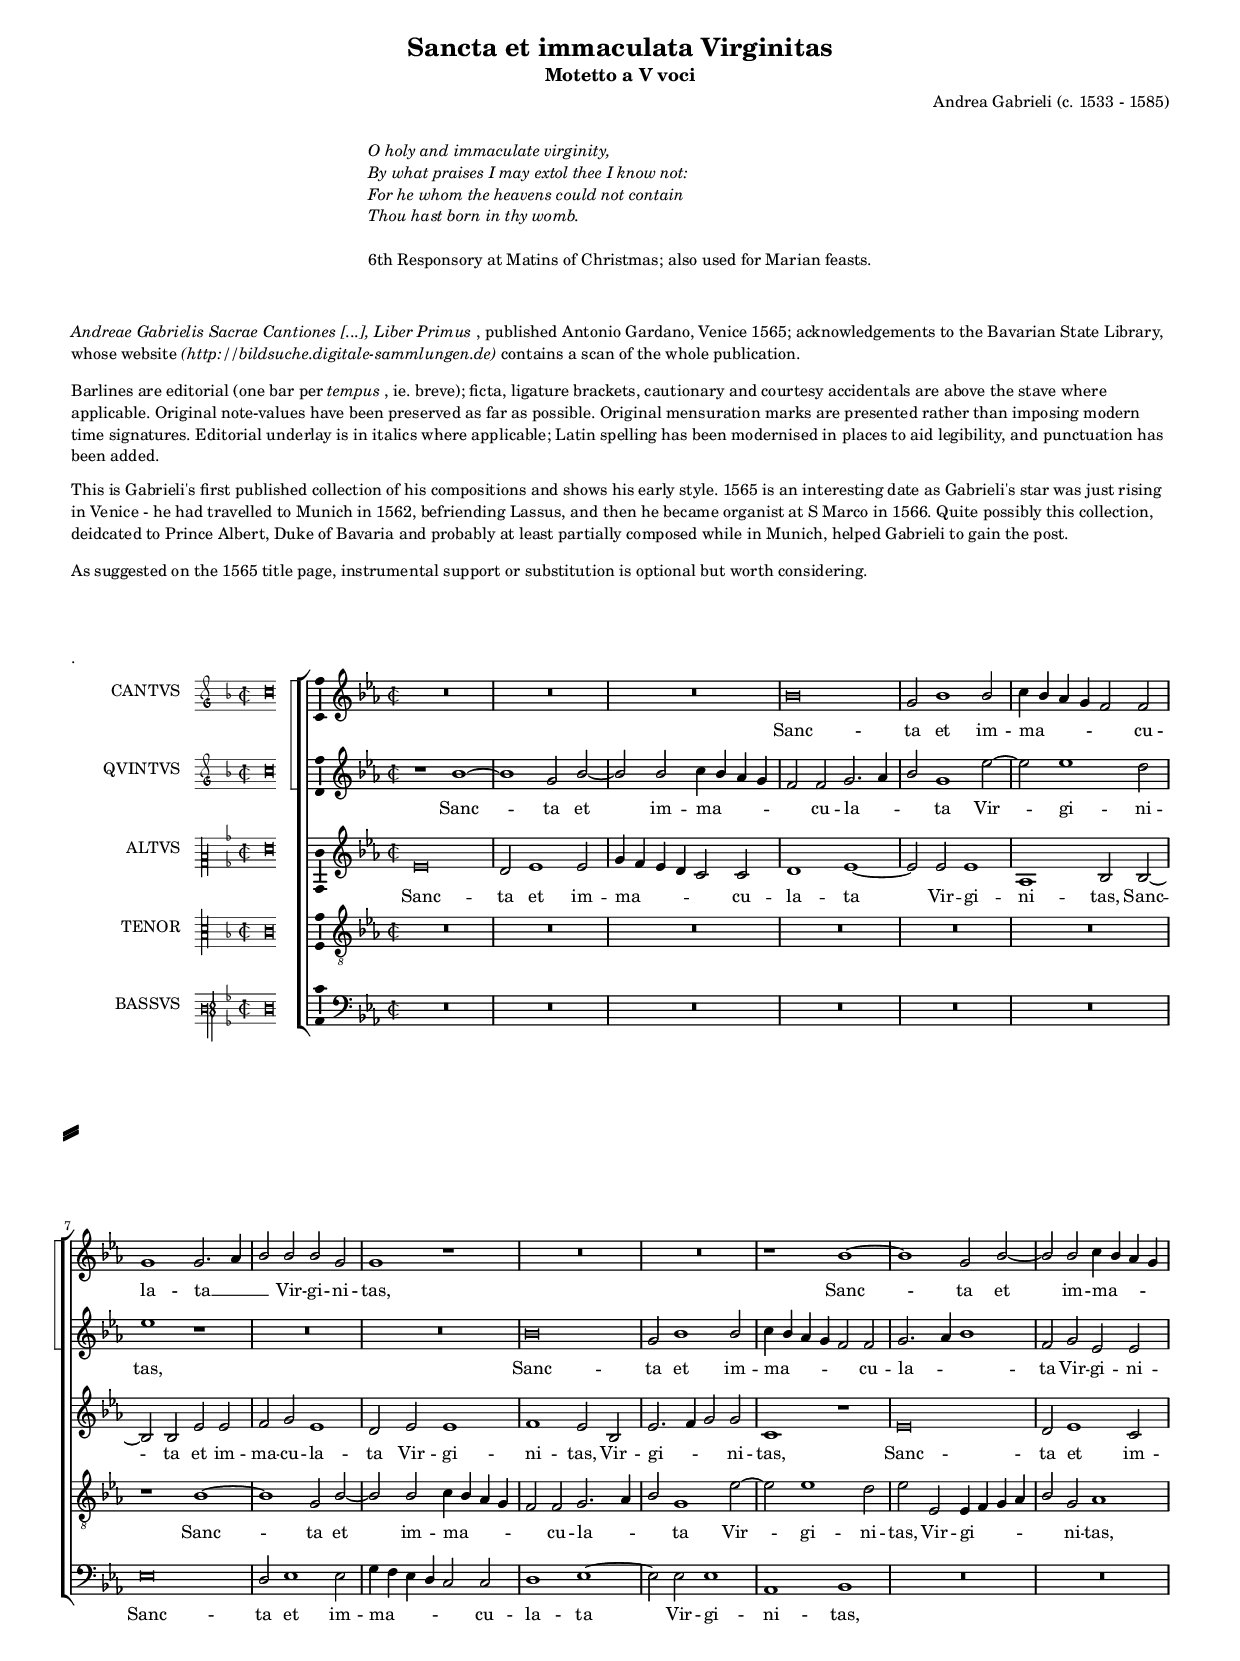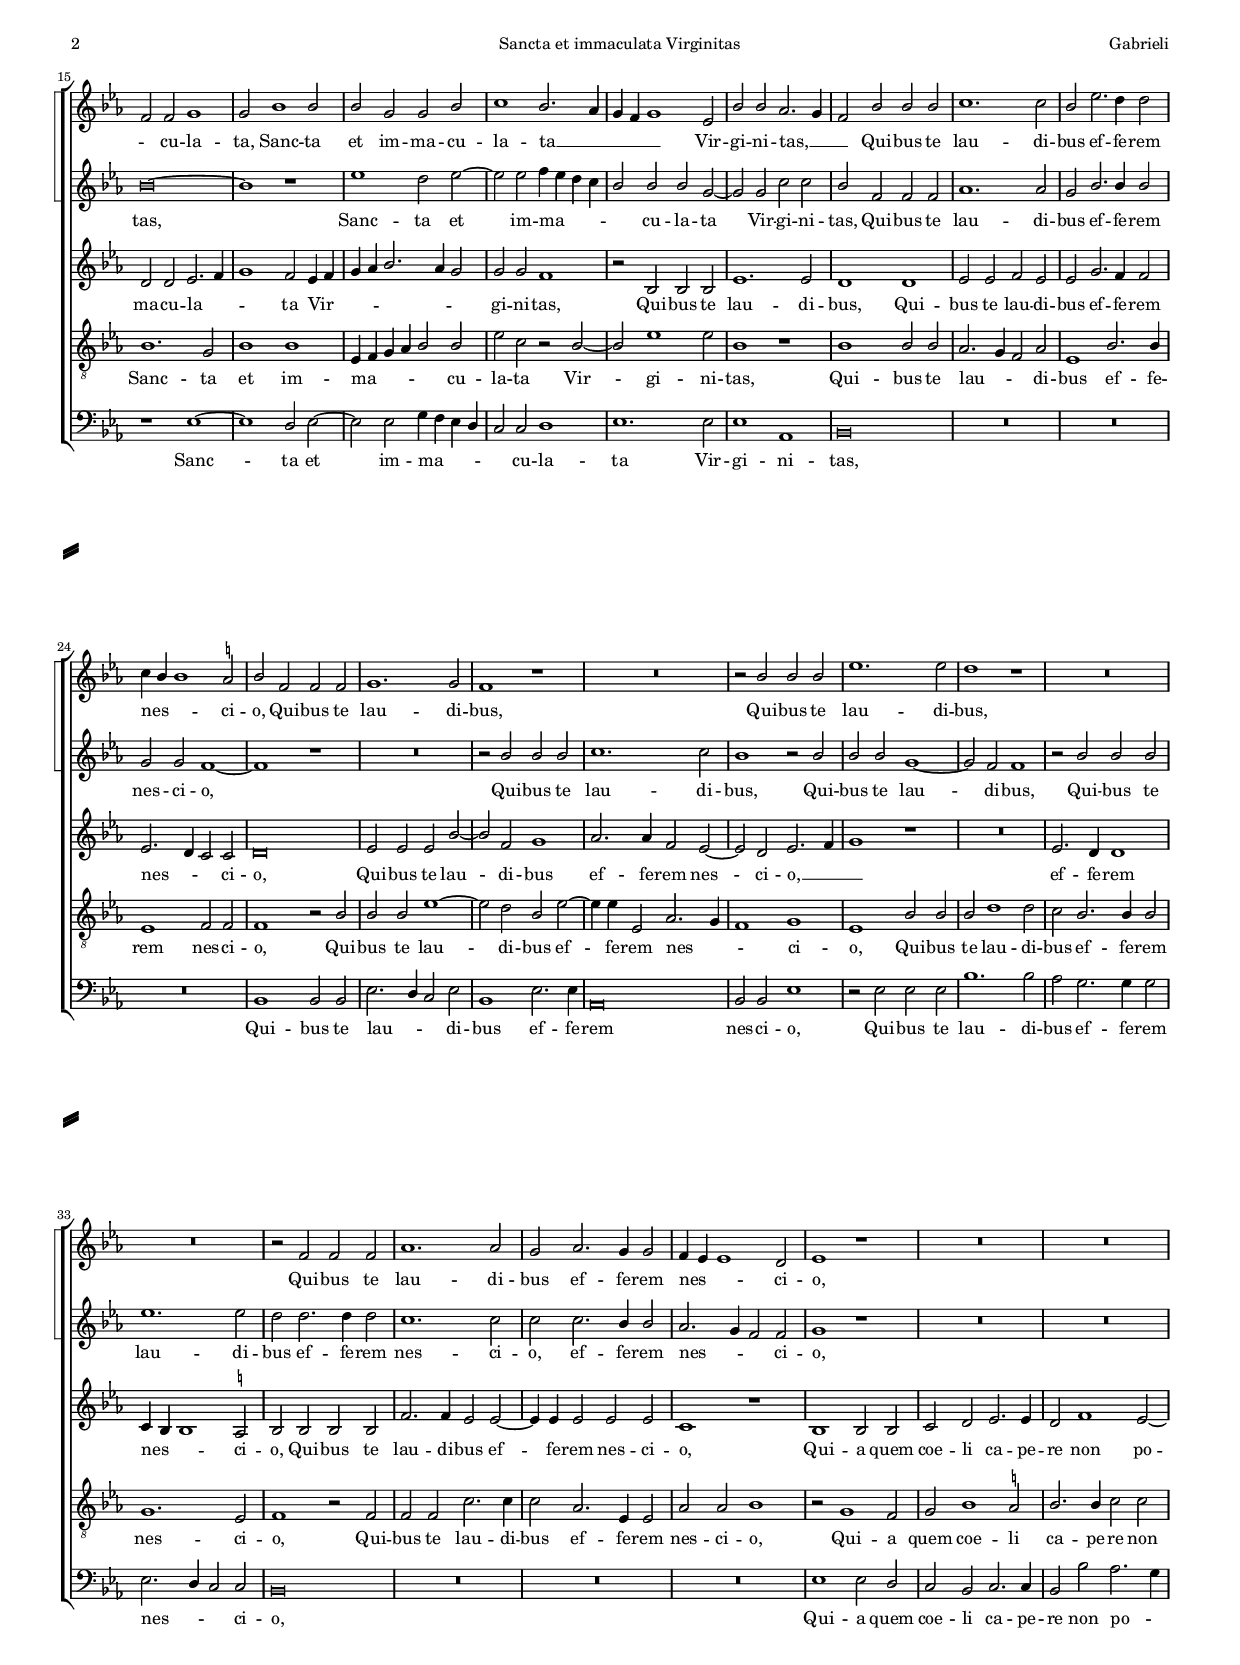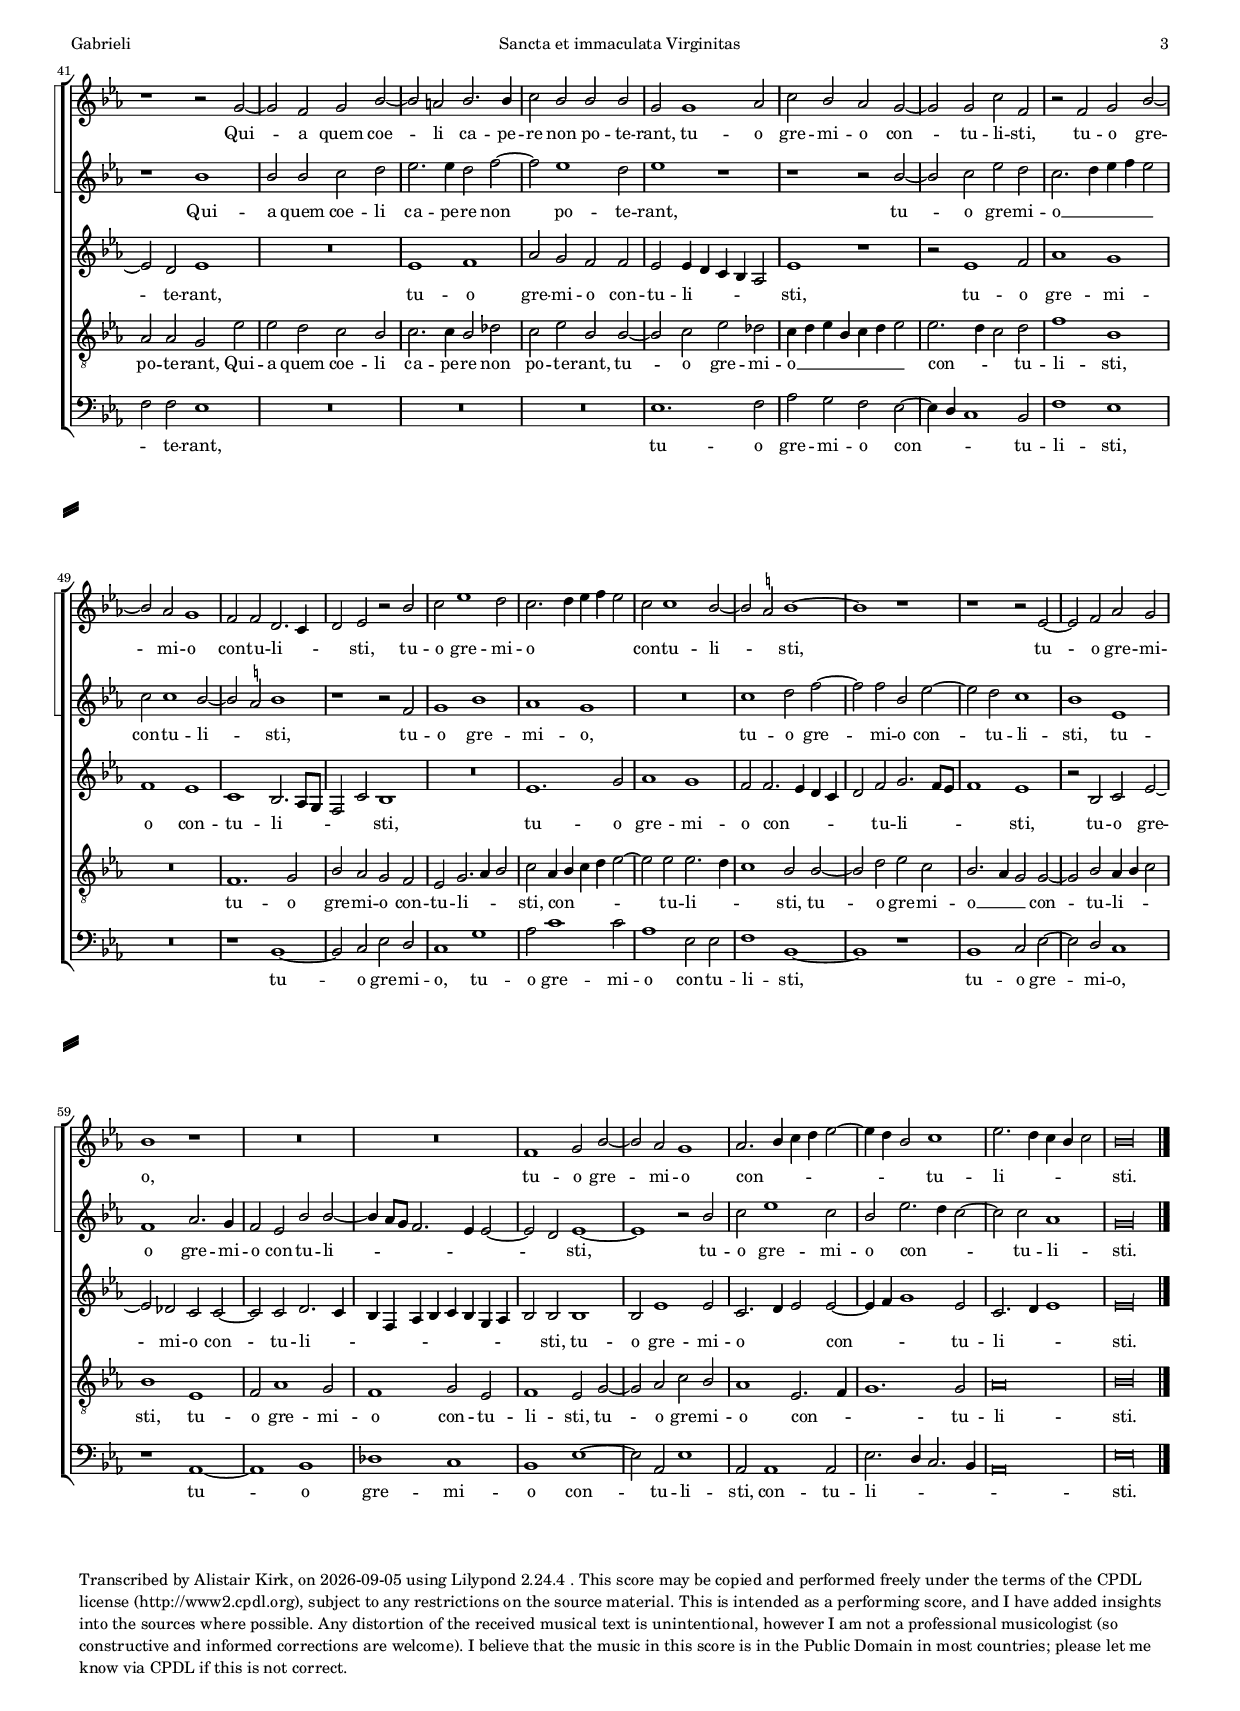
%
%  Alistair Kirk's Lilypond Template for Polyphonic Music - last revised 2015-04-29.
%
%  Best edited using Frescobaldi!  Get it from frescobaldi.org - a highly recommended
%  Lilypond editor.
%



%%%%%%%%%%%%%%%%%%
% 1 - Description of this score
%%%%%%%%%%%%%%%%%%

%%% 1A - paper layout
%

#(set-default-paper-size "a4")
#(set-global-staff-size 14)
\paper {
        left-margin   = 12\mm
        right-margin   = 12\mm
        top-margin    = 10\mm
        bottom-margin = 10\mm
}

%%% 1B - titles
%

\header {
	title = "Sancta et immaculata Virginitas"
	subtitle = "Motetto a V voci"
	% poet = ""
	% subsubtitle = "VIII Vocum"
	% arranger = ""
	composer = "Andrea Gabrieli (c. 1533 - 1585)"
	% opus=""
}

hcomposer = "Gabrieli"
htitle = "Sancta et immaculata Virginitas"

%%% 1C - Transposition of the whole score.
%
% This works relative to c.
%  Ie. To keep original pitch leave this as 'c' (without quotes).
% To transpose the whole score up a tone set to 'd'.  For down a tone, set to 'bes,' (note the comma) etc
%  Everything is transposed, including key signatures etc (but prefatory staves are not affected).

TranspositionInterval = bes,



%%% 1D - clefs and stave labels
%

StaveAClef =  "treble"
StaveALabel =  "CANTVS"

StaveBClef =  "treble"
StaveBLabel =  "QVINTVS"

StaveCClef =  "treble"
StaveCLabel =  "ALTVS"

StaveDClef =  "treble_8"
StaveDLabel =  "TENOR"

StaveEClef =   "bass"
StaveELabel =   "BASSVS"

StaveFClef =  "treble_8"
StaveFLabel =   "Altus"

StaveGClef =   "treble_8"
StaveGLabel =   "Tenor"

StaveHClef =   "bass"
StaveHLabel =   "Bassus"

%%% 1E - key and time signature
%

gkeysig = {\key f \major}  %  Nb.  don't need to change this even if transposing - see above
global = {
	\time 2/1  %nb this might be overridden elsewhere (actually thinking of getting rid of it here...
	\gkeysig
        \override Score.MetronomeMark #'transparent = ##t
}

%%%1f  - What sound and tempo to use for the output MIDI file
%

% Tempo:
% Set the first number in the line below to set the playback speed.
% The number controls the length of the semibreve (which is the
% tactus of most 16th century polyphony written in tempus imperfectum)
% Suggest something in the range of 35 (very slow) to 65 (very fast).
% 45 is my default.

midiTactus = #(ly:make-moment 45 1)

% Playback sound:
% I think ocarina sounds a bit like a chamber organ on most General MIDI
% soundbanks, and annoys me the least of all the various terrible options,
% but suit yourself!
% "recorder" may also be useful on your computer??

MidiPlaybackSound = "ocarina"


%%%%%%%%%%%%%%%%%%
% 2 - Generic 'technical' settings (shouldn't usually need to change any of these unless personal preference suggests otherwise)
%%%%%%%%%%%%%%%%%%

\layout {
	\context {
		\Voice
			\remove "Note_heads_engraver"
			\consists "Completion_heads_engraver"
			\override NoteHead #'style = #'baroque

                         % These two go together!
                         \override Slur #'transparent = ##t
                         \override AccidentalSuggestion #'avoid-slur = #'inside  % Doesm't seem to help (in that ficta are shown way outside the stave when theres a slur) but does at least suppress all the error messages in the log file!


			\remove "Rest_engraver"
			\consists "Completion_rest_engraver"
                        \override Stem #'neutral-direction = #up

	}
	\context {
		\Staff
			\consists Ambitus_engraver
                        %% \override Stem #'thickness = #0.9
                        \RemoveEmptyStaves
	}
        \context {
                \StaffGroup
                        \consists "Separating_line_group_engraver"
	}
        \context {
                 \Score
                          \override BarNumber #'padding = #1.5
                          %\override BarNumber #'font-size = #1
                          %\override BarLine #'transparent = ##t	%% Uncomment for Mensurstriche (also change from ChoirStaff to Staffgroup and comment out completion_heads_engraver etc
                          %\override BarLine #'hair-thickness = #0.9   %% Example of how to manipulate barlines
        }
        \context {
                \Lyrics
                       %\override LyricText #'font-size = #1.2
                       %\override LyricText #'whiteout = ##t		% Might help with mensurstriche
                       %\override LyricExtender #'whiteout = ##t	% Might help with mensurstriche
                       %\override LyricHyphen #'whiteout = ##t		% Might help with mensurstriche
	}
}
\paper {
	ragged-last-bottom = ##f
  	ragged-bottom = ##f
	system-separator-markup = \slashSeparator
        evenHeaderMarkup=\markup  \fill-line { \fromproperty #'page:page-number-string \htitle \hcomposer }
	oddHeaderMarkup= \markup  \fill-line { \on-the-fly #not-first-page \hcomposer \on-the-fly #not-first-page \htitle \on-the-fly #not-first-page \fromproperty #'page:page-number-string }
         top-system-spacing #'basic-distance = #7    % Top stave is a bit too close to the page headers.
         % systems-per-page = 3  	% Lilypond rarely needs forcing like this...
         %  system-count = 13   	% ditto
         % page-count = 8    		% ditto
}




%%% The main musical content is in the two linked files below:


%%%%%%%%%%%%%%%%%%
% Some useful definitions for early music
%%%%%%%%%%%%%%%%%%

italicas=\override LyricText #'font-shape = #'italic
rectas=\override LyricText #'font-shape = #'upright
ss=\once \set suggestAccidentals = ##t
ficta = \once \set suggestAccidentals = ##t
date = #(strftime "%Y-%m-%d" (localtime (current-time)))

%% Defining graphics for unusual mensural time signatures!
#(
  define ((double-time-signature2 glyph a) grob) (
       grob-interpret-markup grob (
          markup  (
            #:line ( #:musicglyph glyph #:number #:vcenter a )
          )
       )
  )
)
#(
  define ((double-time-signature3 glyph a b) grob) (
       grob-interpret-markup grob (
          markup  (
            #:line ( #:musicglyph glyph #:vcenter #:column (a b) )
          )
       )
  )
)
#(
  define ((custom-time-signature glyph) grob) (
       grob-interpret-markup grob (
          markup  (
            #:line ( #:musicglyph glyph)
          )
       )
  )
)


%%%%%%%%%%%%%%%%%%
% 3 - Score content: notes
%%%%%%%%%%%%%%%%%%

\language "english"

StaveANotes = {

          \override Score.TimeSignature.stencil =
            #(custom-time-signature "timesig.mensural22")
        \time 2/1

  R\longa R\breve c''\breve a'2 c''1 c''2 d''4 ( c''4 bf'4
  a'4 g'2 ) g'2   % 2
  a'1 a'2. ( bf'4 c''2 ) c''2 c''2 a'2 a'1
  r1 R\longa r1  c''\breve
   a'2 c''1 c''2 d''4 ( c''4 bf'4 a'4 g'2 ) g'2 a'1 a'2 c''1 c''2
  c''2 a'2 a'2 c''2 d''1 c''2. ( bf'4   % 4
  a'4 g'4 a'1 ) f'2 c''2 c''2 bf'2. ( a'4 g'2 ) c''2 c''2 c''2 d''1.
  d''2 c''2 f''2. e''4 e''2 d''4 ( c''4 c''1 ) \ficta b'2   % 5
  c''2 g'2 g'2 g'2 a'1. a'2 g'1 r1 R\breve r2 c''2 c''2 c''2 f''1. f''2
    % 6
  e''1
  r1 R\longa r2 g'2 g'2 g'2 bf'1. bf'2 a'2 bf'2. a'4 a'2   % 7
  g'4 ( f'4 f'1 ) e'2 f'1
  r1 R\longa r1 r2 a'1 g'2 a'2 c''1 % 8
  b'2 c''2. c''4 d''2 c''2 c''2 c''2 a'2 a'1 bf'2 d''2 c''2 bf'2
  a'1 a'2 d''2 g'2 r2 g'2 a'2 c''1 % 9
  bf'2 a'1 g'2 g'2 e'2. ( d'4 e'2 ) f'2 r2 c''2 d''2 f''1 e''2
  d''2. ( e''4 f''4 g''4 f''2 ) d''2 d''1 c''1 (
  \ficta  b'2 ) c''\breve r\breve r2 f'1 g'2 bf'2 a'2 c''1
   r1 R\longa
   g'1 a'2 c''1 bf'2 a'1 bf'2. ( c''4 d''4 e''4 f''2. e''4 c''2
  ) d''1 f''2. ( e''4 d''4 c''4 d''2 )   % 12
  c''\maxima*1/4

	\bar "|."

}
StaveBNotes = {

  r1 c''\breve a'2 c''1 c''2
  d''4 ( c''4 bf'4 a'4 g'2 ) g'2 a'2. ( bf'4 c''2 ) a'1 f''1 f''1 e''2
    % 2
  f''1 r1 R\longa c''\breve a'2 c''1 c''2 d''4 ( c''4 bf'4 a'4 g'2 )
  g'2   % 3
  a'2. ( bf'4 c''1 ) g'2 a'2 f'2 f'2 c''\breve. r1 f''1 e''2 f''1
   f''2 g''4 ( f''4 e''4 d''4   % 4
  c''2 ) c''2 c''2 a'1 a'2 d''2 d''2 c''2 g'2 g'2 g'2 bf'1. bf'2 a'2
  c''2. c''4 c''2 a'2 a'2 g'\breve % 5
   r1 R\breve r2 c''2 c''2 c''2 d''1. d''2 c''1 r2 c''2 c''2 c''2
  a'1. % 6
   g'2 g'1 r2 c''2 c''2 c''2 f''1. f''2 e''2 e''2. e''4 e''2 d''1.
  d''2 d''2 d''2. c''4 c''2   % 7
  bf'2. ( a'4 g'2 ) g'2 a'1 r1 R\longa r1 c''1 c''2 c''2 d''2 e''2   % 8
  f''2. f''4 e''2 g''1 f''1 e''2 f''1 r\breve r2 c''1 d''2 f''2 e''2
  d''2. ( e''4 f''4 g''4 f''2 )   % 9
  d''2 d''1 c''1 ( \ficta b'2 ) c''1 r1 r2 g'2 a'1 c''1 bf'1 a'1 R\breve
  d''1 e''2 g''1 g''2 c''2 f''1 e''2 d''1 c''1 f'1 g'1 bf'2. a'4 g'2
  f'2 c''2 c''2. (   % 11
   bf'8 a'8 g'2. f'4 f'1 e'2 ) f'\breve r2 c''2 d''2 f''1 d''2 c''2
  f''2. ( e''4 d''1 ) d''2 bf'1   % 12
  a'\maxima*1/4
}
StaveCNotes = {
  f'\breve e'2 f'1 f'2
  a'4 ( g'4 f'4 e'4 d'2 ) d'2 e'1 f'1. f'2 f'1 bf1 c'2 c'1 % 2
   c'2 f'2 f'2 g'2 a'2 f'1 e'2 f'2 f'1 g'1 f'2 c'2 f'2. ( g'4 a'2 )
  a'2 d'1 r1   % 3
  f'\breve e'2 f'1 d'2 e'2 e'2 f'2. ( g'4 a'1 ) g'2 f'4 ( g'4 a'4 bf'4
  c''2. bf'4 a'2 ) a'2 a'2 g'1   % 4
  r2 c'2 c'2 c'2 f'1. f'2 e'1 e'1 f'2 f'2 g'2 f'2 f'2 a'2. g'4 g'2 f'2.
  ( e'4 d'2 ) d'2   % 5
  e'\breve f'2 f'2 f'2 c''1 g'2 a'1 bf'2. bf'4 g'2 f'1 e'2 f'2. ( g'4
  a'1 ) r1   % 6
  R\breve f'2. e'4 e'1 d'4 ( c'4 c'1 ) \ficta b2 c'2 c'2 c'2 c'2 g'2. g'4 f'2
  f'2. f'4 f'2 f'2 f'2   % 7
  d'1 r1 c'1 c'2 c'2 d'2 e'2 f'2. f'4 e'2 g'1 f'1 e'2 f'1
  R\breve   % 8
  f'1 g'1 bf'2 a'2 g'2 g'2 f'2 f'4 ( e'4 d'4 c'4 bf2 ) f'1 r1 r2 f'1
  g'2 bf'1 a'1   % 9
  g'1 f'1 d'1 c'2. ( bf8 a8 g2 d'2 ) c'1
  R\breve f'1. a'2 bf'1 a'1
  g'2 g'2. ( f'4 e'4 d'4 e'2 ) g'2 a'2. ( g'8 f'8 g'1 ) f'1 r2 c'2 d'2
  f'1 ef'2 d'2 d'1 d'2 e'2. ( d'4   % 11
  c'4 g4 bf4 c'4 d'4 c'4 a4 bf4 c'2 ) c'2 c'1 c'2 f'1 f'2 d'2. ( e'4
  f'2 ) f'2. ( g'4 a'1 ) f'2 d'2. ( e'4 f'1 )   % 12
  f'\maxima*1/4

}
StaveDNotes = {
  R\longa*3
  r1 c'\breve a2 c'1 c'2 d'4 ( c'4 bf4 a4 g2 ) g2 a2. ( bf4 c'2
  ) a1 f'1 f'1 e'2   % 3
  f'2 f2 f4 ( g4 a4 bf4 c'2 ) a2 bf1 c'1. a2 c'1 c'1 f4 ( g4 a4 bf4 c'2
  ) c'2 f'2 d'2 r2 c'1 % 4
   f'1 f'2 c'1 r1 c'1 c'2 c'2 bf2. ( a4 g2 ) bf2 f1 c'2. c'4 f1 g2
  g2   % 5
  g1 r2 c'2 c'2 c'2 f'1. e'2 c'2 f'2. f'4 f2 bf2. ( a4 g1 ) a1 f1 c'2
  c'2   % 6
  c'2 e'1 e'2 d'2 c'2. c'4 c'2 a1. f2 g1 r2 g2 g2 g2 d'2. d'4 d'2 bf2.
  f4 f2   % 7
  bf2 bf2 c'1 r2 a1 g2 a2 c'1 \ficta b2 c'2. c'4 d'2 d'2 bf2 bf2 a2 f'2 f'2
  e'2 d'2 c'2   % 8
  d'2. d'4 c'2 ef'2 d'2 f'2 c'2 c'1 d'2 f'2 ef'2 d'4 ( e'4 f'4 c'4 d'4
  e'4 f'2 ) f'2. ( e'4 d'2 ) e'2 g'1 c'1   % 9
  R\breve g1. a2 c'2 bf2 a2 g2 f2 a2. ( bf4 c'2 ) d'2 bf4 ( c'4 d'4 e'4
  f'1 ) f'2 f'2. ( e'4
  d'1 ) c'2 c'1 e'2 f'2 d'2 c'2. ( bf4 a2 ) a1 c'2 bf4 ( c'4 d'2 ) c'1
  f1 g2 bf1 a2   % 11
  g1 a2 f2 g1 f2 a1 bf2 d'2 c'2 bf1 f2. ( g4 a1. ) a2 bf\breve   % 12
  c'\maxima*1/4

}
StaveENotes = {
  R\longa*3
  f\breve e2 f1 f2 a4 ( g4 f4 e4 d2 ) d2 e1 f1. f2 f1 bf,1 c1   % 3
  R\longa r1 f\breve e2 f1 f2 a4 ( g4 f4 e4 d2 ) d2 e1   % 4
  f1. f2 f1 bf,1 c\breve R\longa R\breve   % 5
  c1 c2 c2 f2. ( e4 d2 ) f2 c1 f2. f4 bf,\breve c2 c2 f1 r2 f2 f2 f2   % 6
  c'1. c'2 bf2 a2. a4 a2 f2. ( e4 d2 ) d2 c\breve
  R\longa  R\breve
  f1 f2 e2 d2 c2 d2. d4 c2 c'2 bf2. ( a4 g2 ) g2 f1
  R\breve R\longa f1. g2 bf2 a2 g2 f2. (  e4 d1 ) c2 g1 f1   % 9
  R\breve r1 c1. d2 f2 e2 d1 a1 bf2 d'1 d'2 bf1 f2 f2
  g1 c\breve r1 c1 d2 f1 e2 d1 r1 bf,\breve c1   % 11
  ef1 d1 c1 f1. bf,2 f1 bf,2 bf,1 bf,2 f2. ( e4 d2. c4 bf,\breve )   % 12
  f\maxima*1/4

}
StaveFNotes = { }
StaveGNotes = {  }
StaveHNotes = {  }

%%%%%%%%%%%%%%%%%%
% 4 - Score content: text / lyrics
%%%%%%%%%%%%%%%%%%

StaveALyrics = \lyricmode {

    Sanc -- ta et im -- ma -- cu -- la -- ta __ Vir -- gi -- ni -- tas,
    Sanc -- ta et im -- ma -- cu -- la -- ta,
    Sanc -- ta et im -- ma -- cu -- la -- ta __ Vir -- gi -- ni -- tas, __
    Qui -- bus te lau -- di -- bus ef -- fe -- rem nes -- ci -- o,
    Qui -- bus te lau -- di -- bus,
    Qui -- bus te lau -- di -- bus,
    Qui -- bus te lau -- di -- bus ef -- fe -- rem nes -- ci -- o,
    Qui -- a quem coe -- li ca -- pe -- re non po -- te -- rant,
    tu -- o gre -- mi -- o con -- tu -- li -- sti,
    tu -- o gre -- mi -- o con -- tu -- li -- sti,
    tu -- o gre -- mi -- o con -- tu -- li -- sti,
    tu -- o gre -- mi -- o,
    tu -- o gre -- mi -- o con -- tu -- li -- sti.

}
StaveBLyrics = \lyricmode {
  	Sanc -- ta et im -- ma -- cu -- la -- ta Vir -- gi -- ni -- tas,
	Sanc -- ta et im -- ma -- cu -- la -- ta Vir -- gi -- ni -- tas,
	Sanc -- ta et im -- ma -- cu -- la -- ta Vir -- gi -- ni -- tas,
	Qui -- bus te lau -- di -- bus ef -- fe -- rem nes -- ci -- o,
	Qui -- bus te lau -- di -- bus,
	Qui -- bus te lau -- di -- bus,
	Qui -- bus te lau -- di -- bus ef -- fe -- rem nes -- ci -- o,
	ef -- fe -- rem nes -- ci -- o,
	Qui -- a quem coe -- li ca -- pe -- re non po -- te -- rant,
	tu -- o gre -- mi -- o __ con -- tu -- li -- sti,
	tu -- o gre -- mi -- o,
	tu -- o gre -- mi -- o con -- tu -- li -- sti,
	tu -- o gre -- mi -- o con -- tu -- li -- sti,
	tu -- o gre -- mi -- o con -- tu -- li -- sti.


}
StaveCLyrics = \lyricmode {

    Sanc -- ta et im -- ma -- cu -- la -- ta Vir -- gi -- ni -- tas,
    Sanc -- ta et im -- ma -- cu -- la -- ta Vir -- gi -- ni -- tas,
    Vir -- gi -- ni -- tas,
    Sanc -- ta et im -- ma -- cu -- la -- ta Vir -- gi -- ni -- tas,
    Qui -- bus te lau -- di -- bus,
    Qui -- bus te lau -- di -- bus ef -- fe -- rem nes -- ci -- o,
    Qui -- bus te lau -- di -- bus ef -- fe -- rem nes -- ci -- o, __
    ef -- fe -- rem nes -- ci -- o,
    Qui -- bus te lau -- di -- bus ef -- fe -- rem nes -- ci -- o,
    Qui -- a quem coe -- li ca -- pe -- re non po -- te -- rant,
    tu -- o gre -- mi -- o con -- tu -- li -- sti,
    tu -- o gre -- mi -- o con -- tu -- li -- sti,
    tu -- o gre -- mi -- o con -- tu -- li -- sti,
    tu -- o gre -- mi -- o con -- tu -- li -- sti,
    tu -- o gre -- mi -- o con -- tu -- li -- sti.


}
StaveDLyrics = \lyricmode {
  	Sanc -- ta et im -- ma -- cu -- la -- ta Vir -- gi -- ni -- tas,
	Vir -- gi -- ni -- tas,
	Sanc -- ta et im -- ma -- cu -- la -- ta Vir -- gi -- ni -- tas,
	Qui -- bus te lau -- di -- bus ef -- fe -- rem nes -- ci -- o,
	Qui -- bus te lau -- di -- bus ef -- fe -- rem nes -- ci -- o,
	Qui -- bus te lau -- di -- bus ef -- fe -- rem nes -- ci -- o,
	Qui -- bus te lau -- di -- bus ef -- fe -- rem nes -- ci -- o,
        Qui -- a quem coe -- li ca -- pe -- re non po -- te -- rant,
	Qui -- a quem coe -- li ca -- pe -- re non po -- te -- rant,
	tu -- o gre -- mi -- o __ con -- tu -- li -- sti,
	tu -- o gre -- mi -- o con -- tu -- li -- sti,
	con -- tu -- li -- sti,
	tu -- o gre -- mi -- o __ con -- tu -- li -- sti,
	tu -- o gre -- mi -- o con -- tu -- li -- sti,
	tu -- o gre -- mi -- o con -- tu -- li -- sti.

}
StaveELyrics = \lyricmode {
  	Sanc -- ta et im -- ma -- cu -- la -- ta Vir -- gi -- ni -- tas,
	Sanc -- ta et im -- ma -- cu -- la -- ta Vir -- gi -- ni -- tas,
	Qui -- bus te lau -- di -- bus ef -- fe -- rem nes -- ci -- o,
	Qui -- bus te lau -- di -- bus ef -- fe -- rem nes -- ci -- o,
	Qui -- a quem coe -- li ca -- pe -- re non po -- te -- rant,
	tu -- o gre -- mi -- o con -- tu -- li -- sti,
	tu -- o gre -- mi -- o,
	tu -- o gre -- mi -- o con -- tu -- li -- sti,
	tu -- o gre -- mi -- o,
	tu -- o gre -- mi -- o con -- tu -- li -- sti,
	con -- tu -- li -- sti.


}
StaveFLyrics = \lyricmode { A }
StaveGLyrics = \lyricmode { A }
StaveHLyrics = \lyricmode { A }

 % Tanslation and attribution of text
 \markup {
        \vspace #1
	\fill-line {
		\column {
                        \vspace #1
			\line { \italic { O holy and immaculate virginity,}}
			\line { \italic { By what praises I may extol thee I know not:}}
			\line { \italic { For he whom the heavens could not contain}}
			\line { \italic { Thou hast born in thy womb. } }
			\vspace #1
			\line { 6th Responsory at Matins of Christmas; also used for Marian feasts.  }
		}
	}
}



%%%%%%%%%%%%%%%%%%
% 5 - Editorial content, including prefatory stave / incipit settings and notes
%%%%%%%%%%%%%%%%%%

 %  Should very rarely need to be touched once a given piece has been typeset

% 5a Editorial method and comments
\markup {
    \vspace #3
    \column {
          %\wordwrap  { \italic { Music source and editorial comments go here.} }

          \wordwrap  {
              \italic {Andreae Gabrielis Sacrae Cantiones [...], Liber Primus}
              , published Antonio Gardano, Venice 1565;
              acknowledgements to the Bavarian State Library,
              whose website \italic{(http://bildsuche.digitale-sammlungen.de)} contains a scan of the whole publication.
          }
          \vspace #1
          \wordwrap  {
              Barlines are editorial (one bar per \italic {tempus}, ie. breve); ficta, ligature brackets, cautionary and
              courtesy accidentals are above the stave where applicable. Original note-values
              have been preserved as far as possible.
              Original mensuration marks are presented rather than imposing modern time signatures.
              Editorial underlay is in italics where applicable;
              Latin spelling has been modernised in places to aid legibility, and punctuation has been
              added.
          }
          \vspace #1
          \wordwrap {
              This is Gabrieli's first published collection of his compositions
              and shows his early style.  1565 is an interesting date as Gabrieli's
              star was just rising in Venice - he had travelled to Munich in 1562,
              befriending Lassus, and then he became organist at S Marco in 1566.
              Quite possibly this collection,  deidcated to Prince Albert, Duke of Bavaria
              and probably at least partially composed while in Munich,
              helped Gabrieli to gain the post.
          }
          \vspace #1
          \wordwrap {
              As suggested on the 1565 title page, instrumental support or substitution
              is optional but worth considering.

          %\wordwrap  { \italic { Barlines and time signatures are editorial; ficta, cautionary and courtesy accidentals are above the stave where applicable.}
	  }
	  \vspace #3
	  .
    }
}

%% 5b - Plainsong incipit - obviously, comment out as required.
%\score   {
%    \transpose c \TranspositionInterval <<
%          \new Staff \with { \remove "Time_signature_engraver" \remove "Ambitus_engraver" } {
%                \set Staff.instrumentName = "Intonation"
%                \clef "treble_8"  \global  \cadenzaOn              <<  {
%                          \override Voice.Slur #'tran%sparent = ##f
%                          f4 s8 f4 s8 f4( g4) s8 g4.
%                      }\addlyrics {  In -- ci -- pit here. }
%               >>
%          }
%     >>
%    \layout {\context { \Voice \remove "Stem_engraver" } }
%}


% 5c - Prefatory staves
\layout {   % Need to modify a couple of settings in the main score layout as well
             indent=4\cm
              \context { \Staff
                         \override InstrumentName #'padding = 2
                         \override InstrumentName #'self-alignment-X = #RIGHT
              }
}
PrefatorySettings = {
  		%\override NoteHead   #'style = #'neomensural      % ie. can set to either Mensural or Neomensural
		%\override Rest #'style = #'neomensural
		%\override Staff.TimeSignature #'style = #'neomensural
                \override Flag #'style = #'mensural
                \autoBeamOff
                 \override Staff.InstrumentName #'Y-extent = #'(-4 . 4)
                 \override Staff.InstrumentName #'self-alignment-X = #RIGHT
                \override Staff.InstrumentName #'padding = 2
                % Uncomment these if you want eg. double b flat in key sig using c2 or f3 clef etc
                % May also have to tweak the numbers (4 vs 5 etc)
                \override Staff.KeySignature.flat-positions = #'((-4 . 4))
                \override Staff.KeySignature.sharp-positions = #'((-4 . 4))
                \cadenzaOn
                \key f \major
		\time 2/2
                \huge
}
PrefatoryLayout = \layout {   % Set the layout inside the incipit
		\context {\Voice
			\remove Ligature_bracket_engraver
			\consists Mensural_ligature_engraver

		}
                \context { \Staff \remove Ambitus_engraver}
		line-width=5
                indent =  0
                ragged-right = ##f
		ragged-last = ##f
                system-count = #1
}
PrefStaveA = \markup {
	\score {
                \new MensuralVoice {
                    \set Staff.instrumentName=\StaveALabel
                    \PrefatorySettings
                    \clef "petrucci-g"
                    c''\breve
                     \bar"" \skip1
		}  \layout {\PrefatoryLayout}
	}
}
PrefStaveB = \markup {
	\score {
                \new MensuralVoice {
                    \set Staff.instrumentName=\StaveBLabel
                    \PrefatorySettings
                    \clef "petrucci-g"
                    c''\breve
                     \bar"" \skip1
		}  \layout {\PrefatoryLayout}
	}
}
PrefStaveC = \markup {
	\score {
                \new MensuralVoice {
                    \set Staff.instrumentName=\StaveCLabel
                    \PrefatorySettings
                    \clef "petrucci-c2"
                    f'\breve
                     \bar"" \skip1
		}  \layout {\PrefatoryLayout}
	}
}
PrefStaveD = \markup {
	\score {
                \new MensuralVoice {
                    \set Staff.instrumentName=\StaveDLabel
                    \PrefatorySettings
                    \clef "petrucci-c3"
                    c'\breve
                     \bar"" \skip1
		}  \layout {\PrefatoryLayout}
	}
}
PrefStaveE = \markup {
	\score {
          \new MensuralVoice {
                    \set Staff.instrumentName=\StaveELabel
                    \PrefatorySettings
                    \clef "petrucci-f3"
                    f\breve
                     \bar"" \skip1
		}  \layout {\PrefatoryLayout}
	}
}
PrefStaveF = \markup {
	\score {
                \new MensuralVoice {
                    \set Staff.instrumentName=\StaveFLabel
                    \PrefatorySettings
                    \clef "petrucci-f4"
                    g2
                     \bar"" \skip1
		}  \layout {\PrefatoryLayout}
	}
}
PrefStaveG = \markup {
	\score {
                \new MensuralVoice {
                    \set Staff.instrumentName=\StaveGLabel
                    \PrefatorySettings
                    \clef "petrucci-f4"
                    g2
                     \bar"" \skip1
		}  \layout {\PrefatoryLayout}
	}
}
PrefStaveH = \markup {
	\score {
                \new MensuralVoice {
                    \set Staff.instrumentName=\StaveHLabel
                    \PrefatorySettings
                    \clef "petrucci-f4"
                    f2
                     \bar"" \skip1
		}  \layout {\PrefatoryLayout}
	}
}





\version "2.18"


\include "Global_Score_block.ly"


\version "2.18"